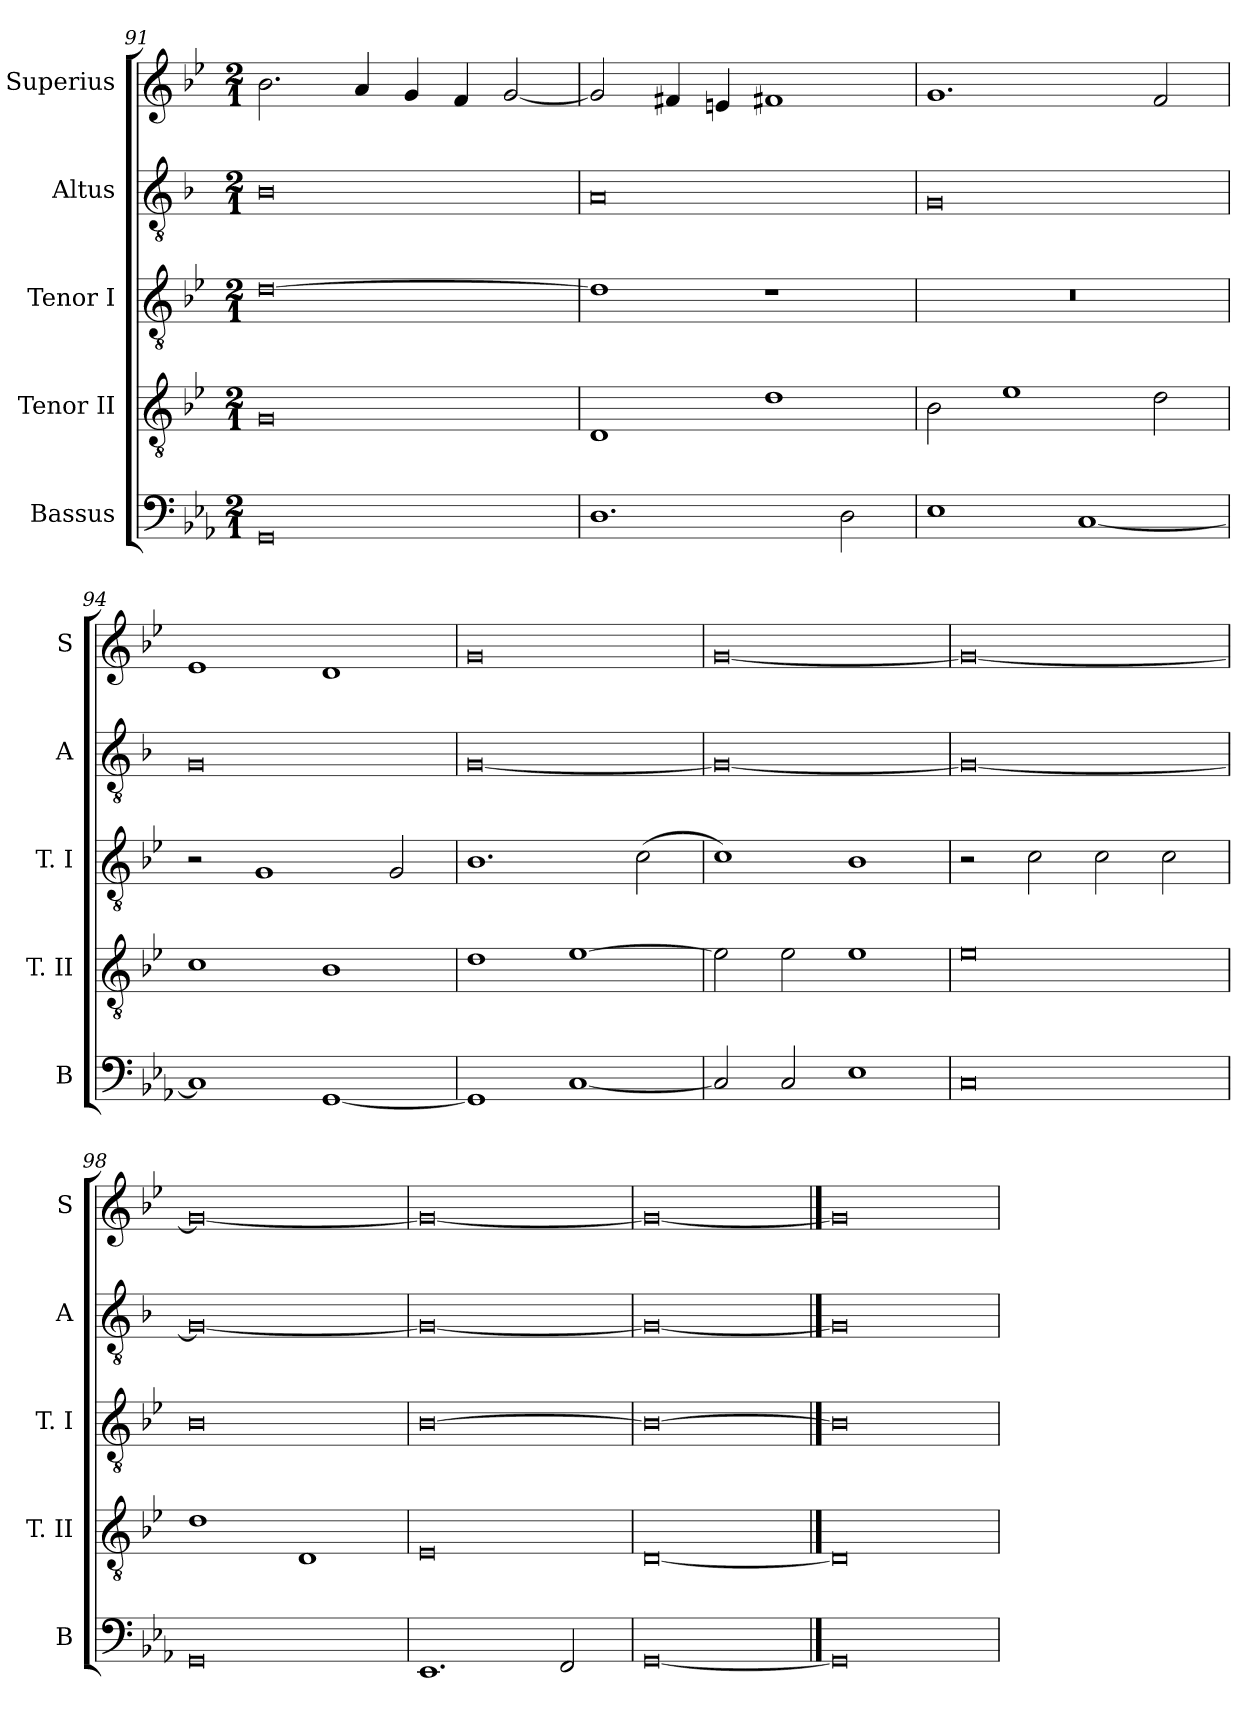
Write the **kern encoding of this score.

**kern	**kern	**kern	**kern	**kern
*part5	*part4	*part3	*part2	*part1
*staff5	*staff4	*staff3	*staff2	*staff1
*I"Bassus	*I"Tenor II	*I"Tenor I	*I"Altus	*I"Superius
*I'B	*I'T. II	*I'T. I	*I'A	*I'S
*clefF4	*clefGv2	*clefGv2	*clefGv2	*clefG2
*k[b-e-a-]	*k[b-e-]	*k[b-e-]	*k[b-]	*k[b-e-]
*E-:	*B-:	*B-:	*F:	*B-:
*M2/1	*M2/1	*M2/1	*M2/1	*M2/1
=91	=91	=91	=91	=91
0GG	0G	[0d	0B-	2.b-
.	.	.	.	4a
.	.	.	.	4g
.	.	.	.	4f
.	.	.	.	[2g
=92	=92	=92	=92	=92
1.D	1D	1d]	0A	2g]
.	.	.	.	4f#X
.	.	.	.	4en
.	1d	1r	.	1f#X
2D	.	.	.	.
=93	=93	=93	=93	=93
1E-	2B-	0r	0G	1.g
.	1e-	.	.	.
[1C	.	.	.	.
.	2d	.	.	2f
=94	=94	=94	=94	=94
1C]	1c	2r	0G	1e-
.	.	1G	.	.
[1GG	1B-	.	.	1d
.	.	2G	.	.
=95	=95	=95	=95	=95
1GG]	1d	1.B-	[0G	0g
[1C	[1e-	.	.	.
.	.	(2c	.	.
=96	=96	=96	=96	=96
2C]	2e-]	1c)	0G_	[0g
2C	2e-	.	.	.
1E-	1e-	1B-	.	.
=97	=97	=97	=97	=97
0C	0e-	2r	0G_	0g_
.	.	2c	.	.
.	.	2c	.	.
.	.	2c	.	.
=98	=98	=98	=98	=98
0GG	1d	0B-	0G_	0g_
.	1D	.	.	.
=99	=99	=99	=99	=99
1.EE-	0E-	[0B-	0G_	0g_
2FF	.	.	.	.
=100	=100	=100	=100	=100
[0GG	[0D	0B-_	0G_	0g_
==101	==101	==101	==101	==101
0GG]	0D]	0B-]	0G]	0g]
=	=	=	=	=
*-	*-	*-	*-	*-
